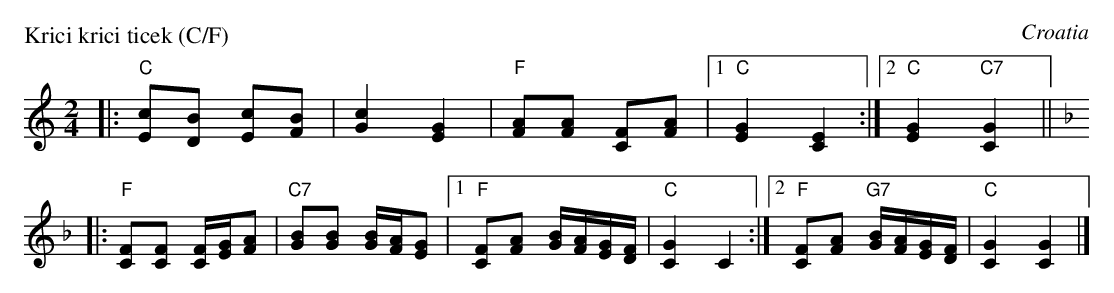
X:1
P: Krici krici ticek (C/F)
O: Croatia
M: 2/4
L: 1/8
K: C
|: "C"[cE][BD] [cE][BF] \
| [c2G2] [G2E2] \
| "F"[AF][AF] [FC][AF] \
|1 "C"[G2E2] [E2C2] \
:|2 "C"[G2E2] "C7"[G2C2] || [K:F]
|: "F"[FC][FC] [F/C/][G/E/][AF] \
| "C7"[BG][BG] [B/G/][A/F/][GE] \
|1 "F"[FC][AF] [B/G/][A/F/][G/E/][F/D/] \
| "C"[G2C2] [C2] \
:|2 "F"[FC][AF] "G7"[B/G/][A/F/][G/E/][F/D] \
| "C"[G2C2] [G2C2] |]
